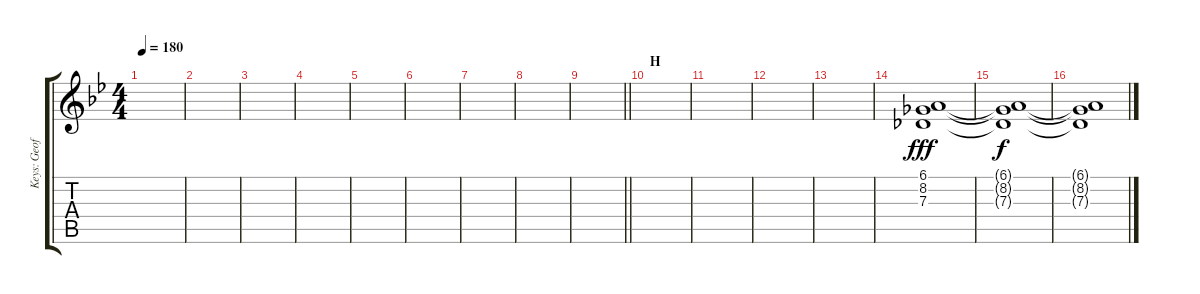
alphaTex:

\track ("Keys: Geoff" "Keys: Geof") {instrument stringensemble1}
\staff {score tabs}
\tuning (Eb4 Bb3 Gb3 Db3 Ab2 Eb2) {hide}
\ts (4 4)
\tempo 180
\clef g2
\ks bb
|
|
|
|
|
|
|
|
\barLineRight lightlight
|
\section ("" "H")
|
|
|
|
(6.1 8.2 7.3).1{dy fff} |
(6.1{t} 8.2{t} 7.3{t}).1{dy f} |
(6.1{t} 8.2{t} 7.3{t}).1
